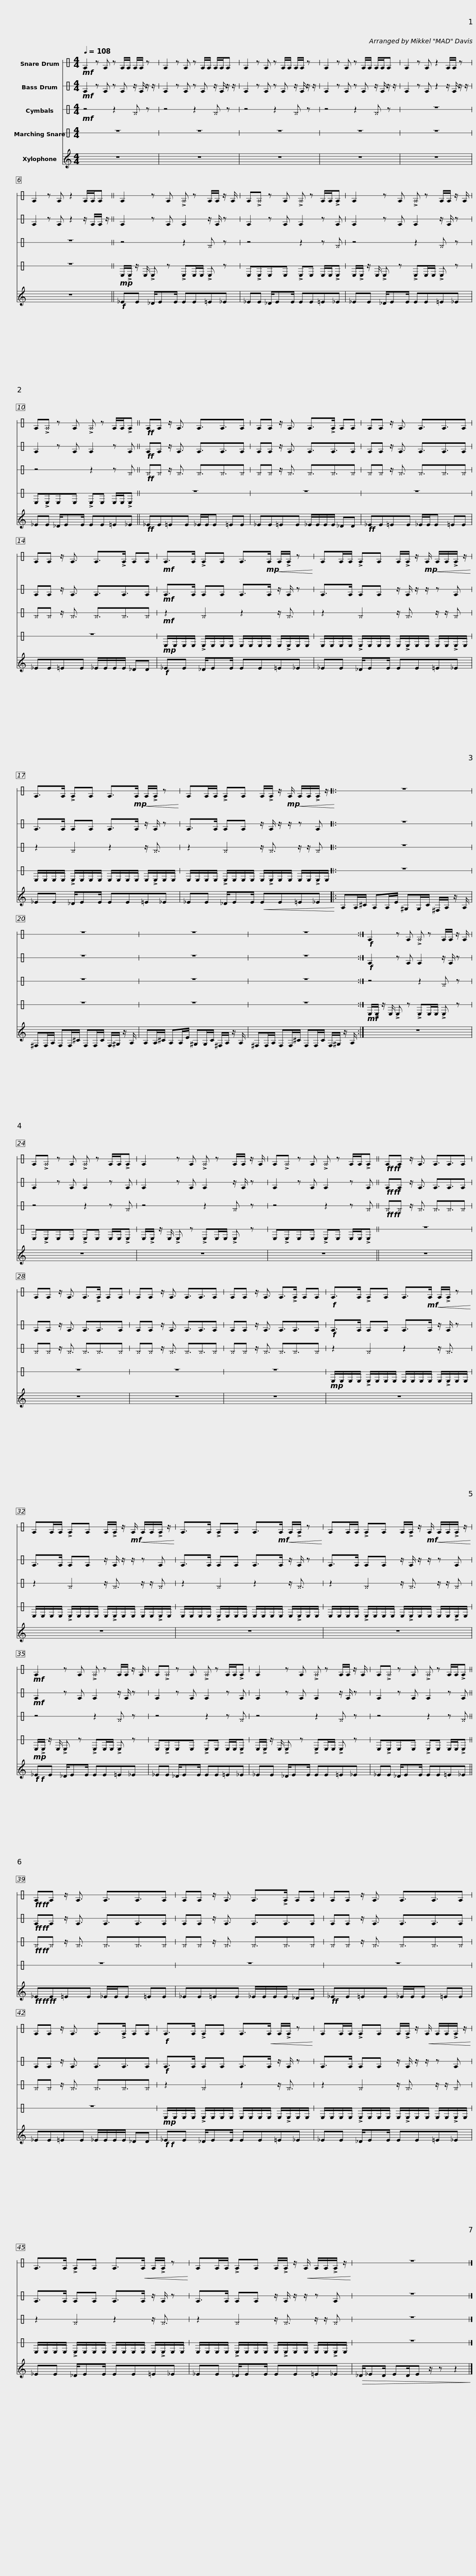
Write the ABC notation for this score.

X:1
%%score 1 2 3 4 5
L:1/8
Q:1/4=108
M:4/4
I:linebreak $
K:C
V:1 perc stafflines=1
K:none
V:2 perc stafflines=1
K:none
V:3 perc stafflines=1
K:none
V:4 perc stafflines=1
K:none
V:5 treble transpose=12
V:1
!mf! E2 z E z E/E/ E/E/ z | E2 z E z E/E/ E/E/E | E2 z E z E/E/ E/E/ z | E2 z E z E/E/ E/E/E |$ E2 z E z2 E/E/ z | %5
 E2 z E z2 E/E/E || E2 z E !>!^E z E/E/ z/ E/ |$ E!>!^E z E !>!^E z E/E/!>!E | E2 z E !>!^E z E/E/ z/ E/ |$ E!>!^E z E !>!^E z E/E/!>!E || %10
!ff! EE z/ E3/2 E3/2E3/2E | EE z/ E3/2 E>!>!E EE |$ EE z/ E3/2 E3/2E3/2E | EE z/ E3/2 E>!>!E EE |$!mf! E>E !>!EE E>!mp!!<(!E E/!>!E/ z!<)! | %15
 EE/E/ !>!EE E/!>!E/ z/!mp!!<(! E/ E/E/!>!E/ z/!<)! |$ E>E !>!EE E>!mp!!<(!E E/!>!E/ z!<)! | EE/E/ !>!EE E/!>!E/ z/!mp!!<(! E/ E/E/!>!E/ z/!<)! |:$ z8 | z8 |$ %20
 z8 | z8 :|$!f! E2 z E !>!^E z E/E/ z/ E/ | E!>!^E z E !>!^E z E/E/!>!E | E2 z E !>!^E z E/E/ z/ E/ |$ %25
 E!>!^E z E !>!^E z E/E/!>!E ||!ff!!ff! EE z/ E3/2 E3/2E3/2E | EE z/ E3/2 E>!>!E EE | EE z/ E3/2 E3/2E3/2E |$ EE z/ E3/2 E>!>!E EE | %30
!f! E>E !>!EE E>!mf!!<(!E E/!>!E/ z!<)! |$ EE/E/ !>!EE E/!>!E/ z/!mf!!<(! E/ E/E/!>!E/ z/!<)! | E>E !>!EE E>!mf!!<(!E E/!>!E/ z!<)! |$ EE/E/ !>!EE E/!>!E/ z/!mf!!<(! E/ E/E/!>!E/ z/!<)! |!mf! E2 z E !>!^E z E/E/ z/ E/ |$ %35
 E!>!^E z E !>!^E z E/E/!>!E | E2 z E !>!^E z E/E/ z/ E/ |$ E!>!^E z E !>!^E z E/E/!>!E ||!ff!!ff! EE z/ E3/2 E3/2E3/2E | EE z/ E3/2 E>!>!E EE |$ %40
 EE z/ E3/2 E3/2E3/2E | EE z/ E3/2 E>!>!E EE |$!f! E>E !>!EE E>!<(!E E/!>!E/ z!<)! | EE/E/ !>!EE E/!>!E/ z/!<(! E/ E/E/!>!E/ z/!<)! |$ E>E !>!EE E>!<(!E E/!>!E/ z!<)! | %45
 EE/E/ !>!EE E/!>!E/ z/!<(! E/ E/E/!>!E/ z/!<)! |$ z8 |] %47
V:2
!mf! E2 z E z E z/ E/ z/ z/ | E2 z E z E z/ E/ z/ z/ | E2 z E z E z/ E/ z/ z/ | E2 z E z E z/ E/ z/ z/ |$ E2 z E z2 z/ E/ z/ z/ | %5
 E2 z E z2 z/ E/E/ z/ || E2 z E E2 z/ E/ z |$ E2 z E E2 z E | E2 z E E2 z/ E/ z |$ E2 z E E2 z E || %10
!ff! EE z/ E3/2 E3/2E3/2E | EE z/ E3/2 E3/2E3/2E |$ EE z/ E3/2 E3/2E3/2E | EE z/ E3/2 E3/2E3/2E |$!mf! E>E EE E>E z/ E/ z | %15
 E>E EE z/ E/ z/ z/ z E |$ E>E EE E>E z/ E/ z | E>E EE z/ E/ z/ z/ z E |:$ z8 | z8 |$ %20
 z8 | z8 :|$!f! E2 z E E2 z/ E/ z | E2 z E E2 z E | E2 z E E2 z/ E/ z |$ %25
 E2 z E E2 z E ||!ff!!ff! EE z/ E3/2 E3/2E3/2E | EE z/ E3/2 E3/2E3/2E | EE z/ E3/2 E3/2E3/2E |$ EE z/ E3/2 E3/2E3/2E | %30
!f! E>E EE E>E z/ E/ z |$ E>E EE z/ E/ z/ z/ z E | E>E EE E>E z/ E/ z |$ E>E EE z/ E/ z/ z/ z E |!mf! E2 z E E2 z/ E/ z |$ %35
 E2 z E E2 z E | E2 z E E2 z/ E/ z |$ E2 z E E2 z E ||!ff!!ff! EE z/ E3/2 E3/2E3/2E | EE z/ E3/2 E3/2E3/2E |$ %40
 EE z/ E3/2 E3/2E3/2E | EE z/ E3/2 E3/2E3/2E |$!f! E>E EE E>E z/ E/ z | E>E EE z/ E/ z/ z/ z E |$ E>E EE E>E z/ E/ z | %45
 E>E EE z/ E/ z/ z/ z E |$ z8 |] %47
V:3
!mf! z4 z2 ^F z | z4 z2 ^F z | z4 z2 ^F z | z4 z2 ^F z |$ z8 | %5
 z8 || z4 z2 ^F z |$ z4 z2 z ^F | z4 z2 ^F z |$ z4 z2 z ^F || %10
!ff! ^F^F z/ ^F3/2 ^F3/2^F3/2^F | ^F^F z/ ^F3/2 ^F3/2^F3/2^F |$ ^F^F z/ ^F3/2 ^F3/2^F3/2^F | ^F^F z/ ^F3/2 ^F3/2^F3/2^F |$!mf! z2 ^F2 z2 z/ ^F3/2 | %15
 z2 ^F2 z/ ^F3/2 z/ z/ ^F |$ z2 ^F2 z2 z/ ^F3/2 | z2 ^F2 z/ ^F3/2 z/ z/ ^F |:$ z8 | z8 |$ %20
 z8 | z8 :|$ z4 z2 ^F z | z4 z2 z ^F | z4 z2 ^F z |$ %25
 z4 z2 z ^F ||!ff!!ff! ^F^F z/ ^F3/2 ^F3/2^F3/2^F | ^F^F z/ ^F3/2 ^F3/2^F3/2^F | ^F^F z/ ^F3/2 ^F3/2^F3/2^F |$ ^F^F z/ ^F3/2 ^F3/2^F3/2^F | %30
 z2 ^F2 z2 z/ ^F3/2 |$ z2 ^F2 z/ ^F3/2 z/ z/ ^F | z2 ^F2 z2 z/ ^F3/2 |$ z2 ^F2 z/ ^F3/2 z/ z/ ^F | z4 z2 ^F z |$ %35
 z4 z2 z ^F | z4 z2 ^F z |$ z4 z2 z ^F ||!ff!!ff! ^F^F z/ ^F3/2 ^F3/2^F3/2^F | ^F^F z/ ^F3/2 ^F3/2^F3/2^F |$ %40
 ^F^F z/ ^F3/2 ^F3/2^F3/2^F | ^F^F z/ ^F3/2 ^F3/2^F3/2^F |$ z2 ^F2 z2 z/ ^F3/2 | z2 ^F2 z/ ^F3/2 z/ z/ ^F |$ z2 ^F2 z2 z/ ^F3/2 | %45
 z2 ^F2 z/ ^F3/2 z/ z/ ^F |$ z8 |] %47
V:4
 z8 | z8 | z8 | z8 |$ z8 | %5
 z8 ||!mp! B,/!>!B,/ z/ B,/ !>!B, z !>!B,B,/B,/ !>!B, z |$ B,!>!B,B,B, !>!B,B, B,/B,/!>!B, | B,/!>!B,/ z/ B,/ !>!B, z !>!B,B,/B,/ !>!B, z |$ B,!>!B,B,B, !>!B,B, B,/B,/!>!B, || %10
 z8 | z8 |$ z8 | z8 |$!mp! B,/B,/B,/B,/ !>!B,/B,/B,/B,/ B,/B,/B,/B,/ B,/!>!B,/B,/B,/ | %15
 B,/B,/B,/B,/ !>!B,/B,/B,/B,/ B,/!>!B,/B,/B,/ B,/B,/!>!B,/B,/ |$ B,/B,/B,/B,/ !>!B,/B,/B,/B,/ B,/B,/B,/B,/ B,/!>!B,/B,/B,/ | B,/B,/B,/B,/ !>!B,/B,/B,/B,/ B,/!>!B,/B,/B,/ B,/B,/!>!B,/B,/ |:$ z8 | z8 |$ %20
 z8 | z8 :|$!mf! B,/!>!B,/ z/ B,/ !>!B, z !>!B,B,/B,/ !>!B, z | B,!>!B,B,B, !>!B,B, B,/B,/!>!B, | B,/!>!B,/ z/ B,/ !>!B, z !>!B,B,/B,/ !>!B, z |$ %25
 B,!>!B,B,B, !>!B,B, B,/B,/!>!B, || z8 | z8 | z8 |$ z8 | %30
!mp! B,/B,/B,/B,/ !>!B,/B,/B,/B,/ B,/B,/B,/B,/ B,/!>!B,/B,/B,/ |$ B,/B,/B,/B,/ !>!B,/B,/B,/B,/ B,/!>!B,/B,/B,/ B,/B,/!>!B,/B,/ | B,/B,/B,/B,/ !>!B,/B,/B,/B,/ B,/B,/B,/B,/ B,/!>!B,/B,/B,/ |$ B,/B,/B,/B,/ !>!B,/B,/B,/B,/ B,/!>!B,/B,/B,/ B,/B,/!>!B,/B,/ |!mp! B,/!>!B,/ z/ B,/ !>!B, z !>!B,B,/B,/ !>!B, z |$ %35
 B,!>!B,B,B, !>!B,B, B,/B,/!>!B, | B,/!>!B,/ z/ B,/ !>!B, z !>!B,B,/B,/ !>!B, z |$ B,!>!B,B,B, !>!B,B, B,/B,/!>!B, || z8 | z8 |$ %40
 z8 | z8 |$!mp! B,/B,/B,/B,/ !>!B,/B,/B,/B,/ B,/B,/B,/B,/ B,/!>!B,/B,/B,/ | B,/B,/B,/B,/ !>!B,/B,/B,/B,/ B,/!>!B,/B,/B,/ B,/B,/!>!B,/B,/ |$ B,/B,/B,/B,/ !>!B,/B,/B,/B,/ B,/B,/B,/B,/ B,/!>!B,/B,/B,/ | %45
 B,/B,/B,/B,/ !>!B,/B,/B,/B,/ B,/!>!B,/B,/B,/ B,/B,/!>!B,/B,/ |$ z8 |] %47
V:5
 z8 | z8 | z8 | z8 |$ z8 | %5
 z8 ||!f! _EE _D/EE/ EE=E_E |$ _EE _D/EE/ EE=E_E | _EE _D/EE/ EE=E_E |$ _EE _D/EE/ EE=E_E || %10
!ff! _EE=EE _E/E/E =EE | _EE=EE _E/E/E/E/ _DD |$!ff! _EE=EE _E/E/E =EE | _EE=EE _E/E/E/E/ _DD |$!f! _EE _D/EE/ EE=E_E | %15
 _EE _D/EE/ EE=E_E |$ _EE _D/EE/ EE=E_E | _EE _D/EE/!<(! EE=E_E!<)! |:$ A,A,/^C/ A,A,/E/ ^G,G,/C/ ^F,/A,/ z/ A,/ | ^F,F,/A,/ F,F,/^C/ F,F,/C/ F,/^G,/ z/ A,/ |$ %20
 A,A,/^C/ A,A,/E/ ^G,G,/C/ ^F,/A,/ z/ A,/ | ^F,F,/A,/ F,F,/^C/ F,F,/C/ F,/^G,/ z/ A,/ :|$ z8 | z8 | z8 |$ %25
 z8 || z8 | z8 | z8 |$ z8 | %30
 z8 |$ z8 | z8 |$ z8 |!f!!f! _EE _D/EE/ EE=E_E |$ %35
 _EE _D/EE/ EE=E_E | _EE _D/EE/ EE=E_E |$ _EE _D/EE/ EE=E_E ||!ff!!ff!!ff! _EE=EE _E/E/E =EE | _EE=EE _E/E/E/E/ _DD |$ %40
!ff! _EE=EE _E/E/E =EE | _EE=EE _E/E/E/E/ _DD |$!f!!f! _EE _D/EE/ EE=E_E | _EE _D/EE/ EE=E_E |$ _EE _D/EE/ EE=E_E | %45
 _EE _D/EE/ EE=E_E |$!>(! _D/_ED/ ED/E z/ z z2!>)! |] %47
